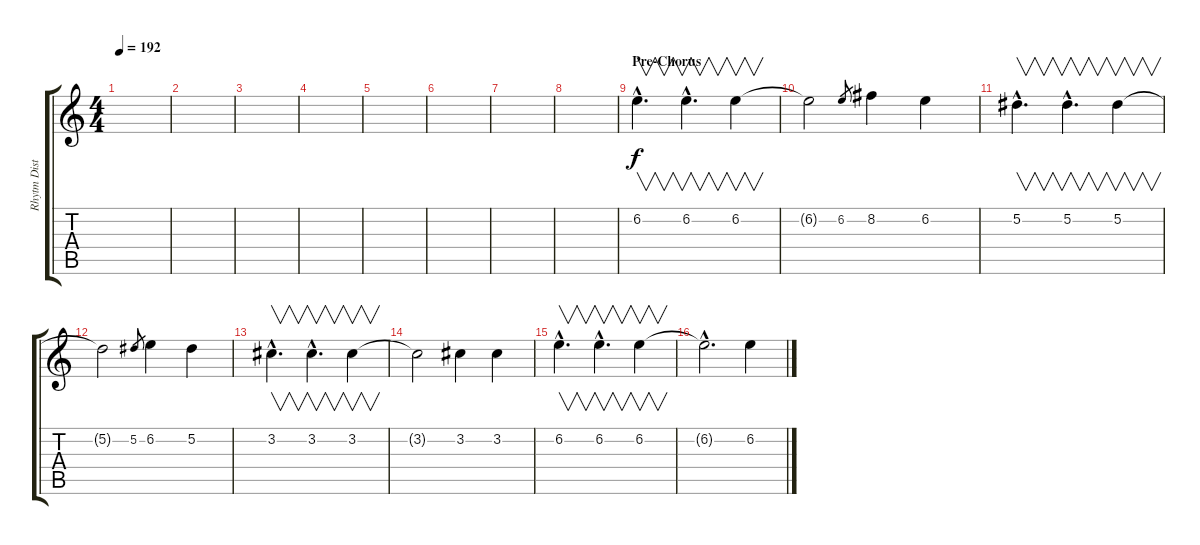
\track ("Rhytm Distortion" "Rhytm Dist") {instrument overdrivenguitar}
\staff {score tabs}
\tuning (Eb4 Bb3 Gb3 Db3 Ab2 Eb2) {hide}
\ts (4 4)
\tempo 192
\clef g2
\ks c
|
|
|
|
|
|
|
|
\section ("" "Pre-Chorus")
6.2{hac}.4{v d} 6.2{hac}.4{v d} 6.2.4{v} |
6.2{t}.2 6.2.8{gr} 8.2.4 6.2.4 |
5.2{hac}.4{v d} 5.2{hac}.4{v d} 5.2.4{v} |
5.2{t}.2 5.2.8{gr} 6.2.4 5.2.4 |
3.2{hac}.4{v d} 3.2{hac}.4{v d} 3.2.4{v} |
3.2{t}.2 3.2.4 3.2.4 |
6.2{hac}.4{v d} 6.2{hac}.4{v d} 6.2.4{v} |
6.2{hac t}.2{d} 6.2.4
